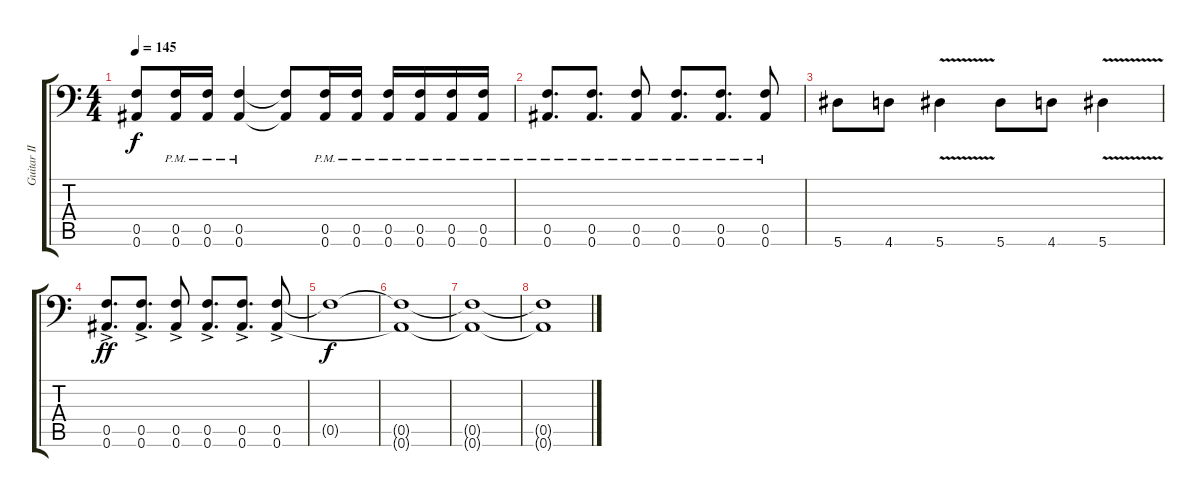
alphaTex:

\track ("Guitar II" "Guitar II") {instrument distortionguitar}
\staff {score tabs}
\tuning (C4 G3 Eb3 Bb2 F2 Bb1) {hide}
\ts (4 4)
\tempo 145
\clef f4
\ks c
(0.5{t} 0.6{t}).8{dy f} (0.5{pm} 0.6{pm}).16 (0.5{pm} 0.6{pm}).16 (0.5{pm} 0.6{pm}).4 (0.5{t} 0.6{t}).8 (0.5{pm} 0.6{pm}).16 (0.5{pm} 0.6{pm}).16 (0.5{pm} 0.6{pm}).16 (0.5{pm} 0.6{pm}).16 (0.5{pm} 0.6{pm}).16 (0.5{pm} 0.6{pm}).16 |
(0.5{pm} 0.6{pm}).8{d} (0.5{pm} 0.6{pm}).8{d} (0.5{pm} 0.6{pm}).8 (0.5{pm} 0.6{pm}).8{d} (0.5{pm} 0.6{pm}).8{d} (0.5{pm} 0.6{pm}).8 |
5.6.8 4.6.8 5.6{v}.4 5.6.8 4.6.8 5.6{v}.4 |
(0.5{ac} 0.6{ac}).8{d dy ff} (0.5{ac} 0.6{ac}).8{d} (0.5{ac} 0.6{ac}).8 (0.5{ac} 0.6{ac}).8{d} (0.5{ac} 0.6{ac}).8{d} (0.5{ac} 0.6{ac}).8 |
0.5{t}.1{dy f} |
(0.5{t} 0.6{t}).1 |
(0.5{t} 0.6{t}).1 |
(0.5{t} 0.6{t}).1
